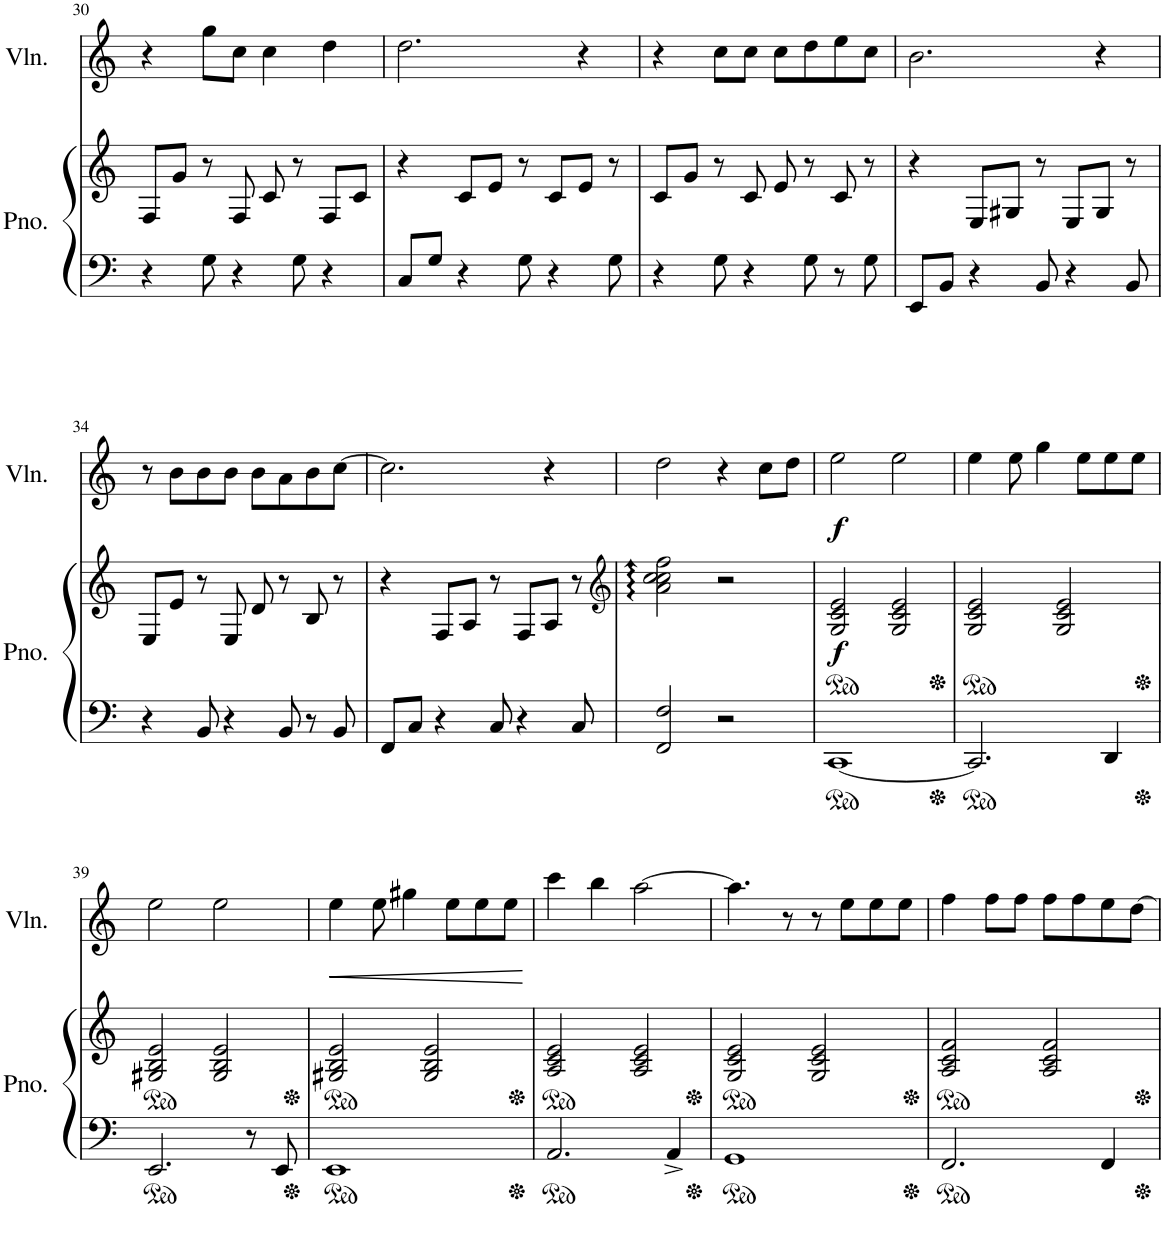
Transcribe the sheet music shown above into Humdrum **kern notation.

**kern	**kern	**dynam	**kern	**dynam
*part2	*part2	*part2	*part1	*part1
*staff3	*staff2	*staff2/3	*staff1	*staff1
*I"Piano	*	*	*I"Violin	*
*I'Pno.	*	*	*I'Vln.	*
!!LO:PB:g=z
*clefF4	*clefG2	*	*clefG2	*
*k[]	*k[]	*	*k[]	*
*M4/4	*M4/4	*	*M4/4	*
=30	=30	=30	=30	=30
4r	8F/L	.	4r	.
.	8g/J	.	.	.
8G\	8r	.	8gg\L	.
4r	8F/	.	8cc\J	.
.	8c/	.	4cc\	.
8G\	8r	.	.	.
4r	8F/L	.	4dd\	.
.	8c/J	.	.	.
=31	=31	=31	=31	=31
8C/L	4r	.	2.dd\	.
8G/J	.	.	.	.
4r	8c/L	.	.	.
.	8e/J	.	.	.
8G\	8r	.	.	.
4r	8c/L	.	.	.
.	8e/J	.	4r	.
8G\	8r	.	.	.
=32	=32	=32	=32	=32
4r	8c/L	.	4r	.
.	8g/J	.	.	.
8G\	8r	.	8cc\L	.
4r	8c/	.	8cc\J	.
.	8e/	.	8cc\L	.
8G\	8r	.	8dd\	.
8r	8c/	.	8ee\	.
8G\	8r	.	8cc\J	.
=33	=33	=33	=33	=33
8EE/L	4r	.	2.b\	.
8BB/J	.	.	.	.
4r	8E/L	.	.	.
.	8G#X/J	.	.	.
8BB/	8r	.	.	.
4r	8E/L	.	.	.
.	8G#/J	.	4r	.
8BB/	8r	.	.	.
!!LO:LB:g=z
=34	=34	=34	=34	=34
4r	8E/L	.	8r	.
.	8e/J	.	8b\L	.
8BB/	8r	.	8b\	.
4r	8E/	.	8b\J	.
.	8d/	.	8b\L	.
8BB/	8r	.	8a\	.
8r	8B/	.	8b\	.
8BB/	8r	.	[8cc\J	.
=35	=35	=35	=35	=35
8FF/L	4r	.	2.cc\]	.
8C/J	.	.	.	.
4r	8F/L	.	.	.
.	8A/J	.	.	.
8C/	8r	.	.	.
4r	8F/L	.	.	.
.	8A/J	.	4r	.
8C/	8r	.	.	.
=36	=36	=36	=36	=36
*	*clefG2	*	*	*
2FF/ 2F/	2a\ 2cc\ 2cc\ 2ff\	.	2dd\	.
2r	2r	.	4r	.
.	.	.	8cc\L	.
.	.	.	8dd\J	.
=37	=37	=37	=37	=37
*	*ped	*	*	*
!	!	!LO:DY:b	!	!LO:DY:b
[1CC	2G/ 2c/ 2e/	f	2ee\	f
.	2G/ 2c/ 2e/	.	2ee\	.
=38	=38	=38	=38	=38
*	*Xped	*	*	*
*	*ped	*	*	*
2.CC/]	2G/ 2c/ 2e/	.	4ee\	.
.	.	.	8ee\	.
.	.	.	4gg\	.
.	2G/ 2c/ 2e/	.	.	.
.	.	.	8ee\L	.
4DD/	.	.	8ee\	.
.	.	.	8ee\J	.
!!LO:LB:g=z
=39	=39	=39	=39	=39
*	*Xped	*	*	*
*	*ped	*	*	*
2.EE/	2G#X/ 2B/ 2e/	.	2ee\	.
.	2G#/ 2B/ 2e/	.	2ee\	.
8r	.	.	.	.
8EE/	.	.	.	.
=40	=40	=40	=40	=40
*	*Xped	*	*	*
*	*ped	*	*	*
!	!	!	!	!LO:HP:b
1EE	2G#X/ 2B/ 2e/	.	4ee\	<
.	.	.	8ee\	.
.	.	.	4gg#X\	.
.	2G#/ 2B/ 2e/	.	.	.
.	.	.	8ee\L	.
.	.	.	8ee\	.
.	.	.	8ee\J	.
.	.	.	.	[
=41	=41	=41	=41	=41
*	*Xped	*	*	*
*	*ped	*	*	*
2.AA/	2A/ 2c/ 2e/	.	4ccc\	.
.	.	.	4bb\	.
.	2A/ 2c/ 2e/	.	[2aa\	.
4AA^/	.	.	.	.
=42	=42	=42	=42	=42
*	*Xped	*	*	*
*	*ped	*	*	*
1GG	2G/ 2c/ 2e/	.	4.aa\]	.
.	.	.	8r	.
.	2G/ 2c/ 2e/	.	8r	.
.	.	.	8ee\L	.
.	.	.	8ee\	.
.	.	.	8ee\J	.
=43	=43	=43	=43	=43
*	*Xped	*	*	*
*	*ped	*	*	*
2.FF/	2A/ 2c/ 2f/	.	4ff\	.
.	.	.	8ff\L	.
.	.	.	8ff\J	.
.	2A/ 2c/ 2f/	.	8ff\L	.
.	.	.	8ff\	.
4FF/	.	.	8ee\	.
.	.	.	[8dd\J	.
*	*Xped	*	*	*
=	=	=	=	=
*-	*-	*-	*-	*-
